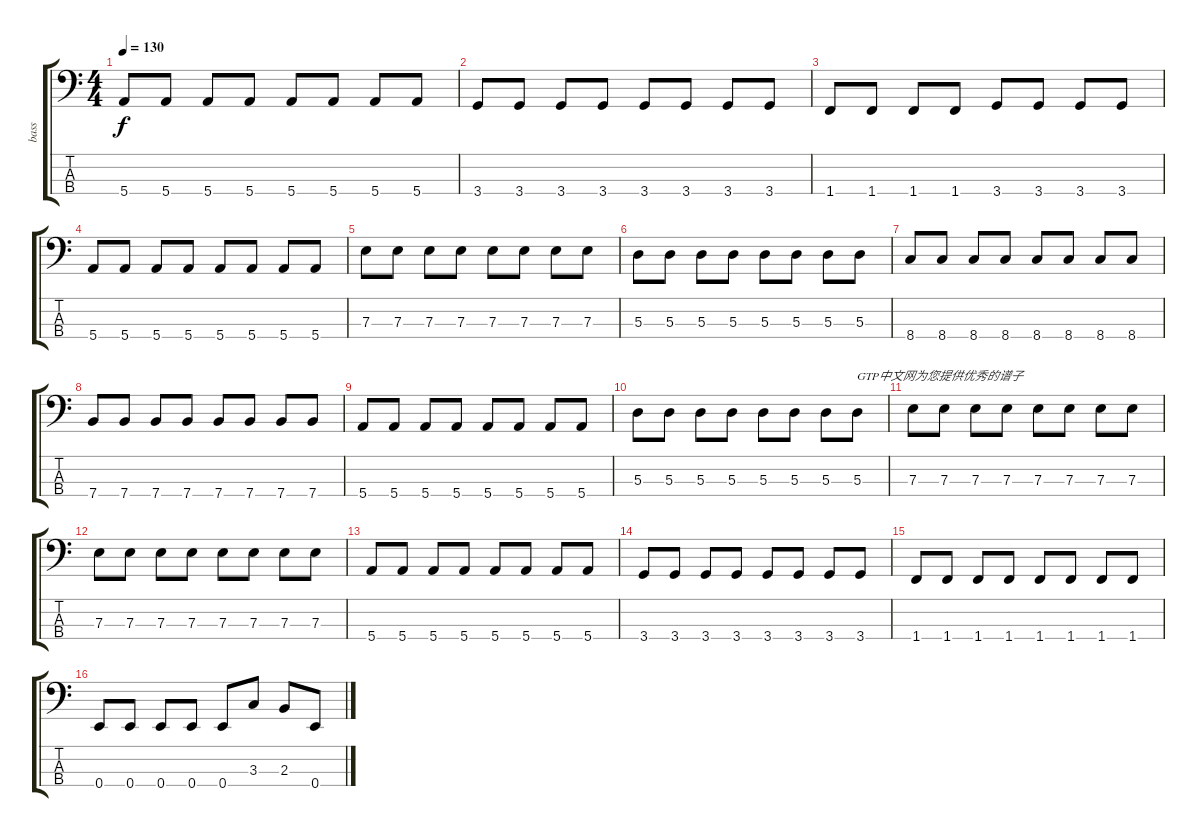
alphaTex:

\track ("bass" "bass") {instrument electricbassfinger}
\staff {score tabs}
\tuning (G2 D2 A1 E1) {hide}
\ts (4 4)
\tempo 130
\clef f4
\ks c
5.4.8{dy f} 5.4.8 5.4.8 5.4.8 5.4.8 5.4.8 5.4.8 5.4.8 |
3.4.8 3.4.8 3.4.8 3.4.8 3.4.8 3.4.8 3.4.8 3.4.8 |
1.4.8 1.4.8 1.4.8 1.4.8 3.4.8 3.4.8 3.4.8 3.4.8 |
5.4.8 5.4.8 5.4.8 5.4.8 5.4.8 5.4.8 5.4.8 5.4.8 |
7.3.8 7.3.8 7.3.8 7.3.8 7.3.8 7.3.8 7.3.8 7.3.8 |
5.3.8 5.3.8 5.3.8 5.3.8 5.3.8 5.3.8 5.3.8 5.3.8 |
8.4.8 8.4.8 8.4.8 8.4.8 8.4.8 8.4.8 8.4.8 8.4.8 |
7.4.8 7.4.8 7.4.8 7.4.8 7.4.8 7.4.8 7.4.8 7.4.8 |
5.4.8 5.4.8 5.4.8 5.4.8 5.4.8 5.4.8 5.4.8 5.4.8 |
5.3.8 5.3.8 5.3.8 5.3.8 5.3.8 5.3.8 5.3.8 5.3.8{txt "GTP中文网为您提供优秀的谱子"} |
7.3.8 7.3.8 7.3.8 7.3.8 7.3.8 7.3.8 7.3.8 7.3.8 |
7.3.8 7.3.8 7.3.8 7.3.8 7.3.8 7.3.8 7.3.8 7.3.8 |
5.4.8 5.4.8 5.4.8 5.4.8 5.4.8 5.4.8 5.4.8 5.4.8 |
3.4.8 3.4.8 3.4.8 3.4.8 3.4.8 3.4.8 3.4.8 3.4.8 |
1.4.8 1.4.8 1.4.8 1.4.8 1.4.8 1.4.8 1.4.8 1.4.8 |
0.4.8 0.4.8 0.4.8 0.4.8 0.4.8 3.3.8 2.3.8 0.4.8
